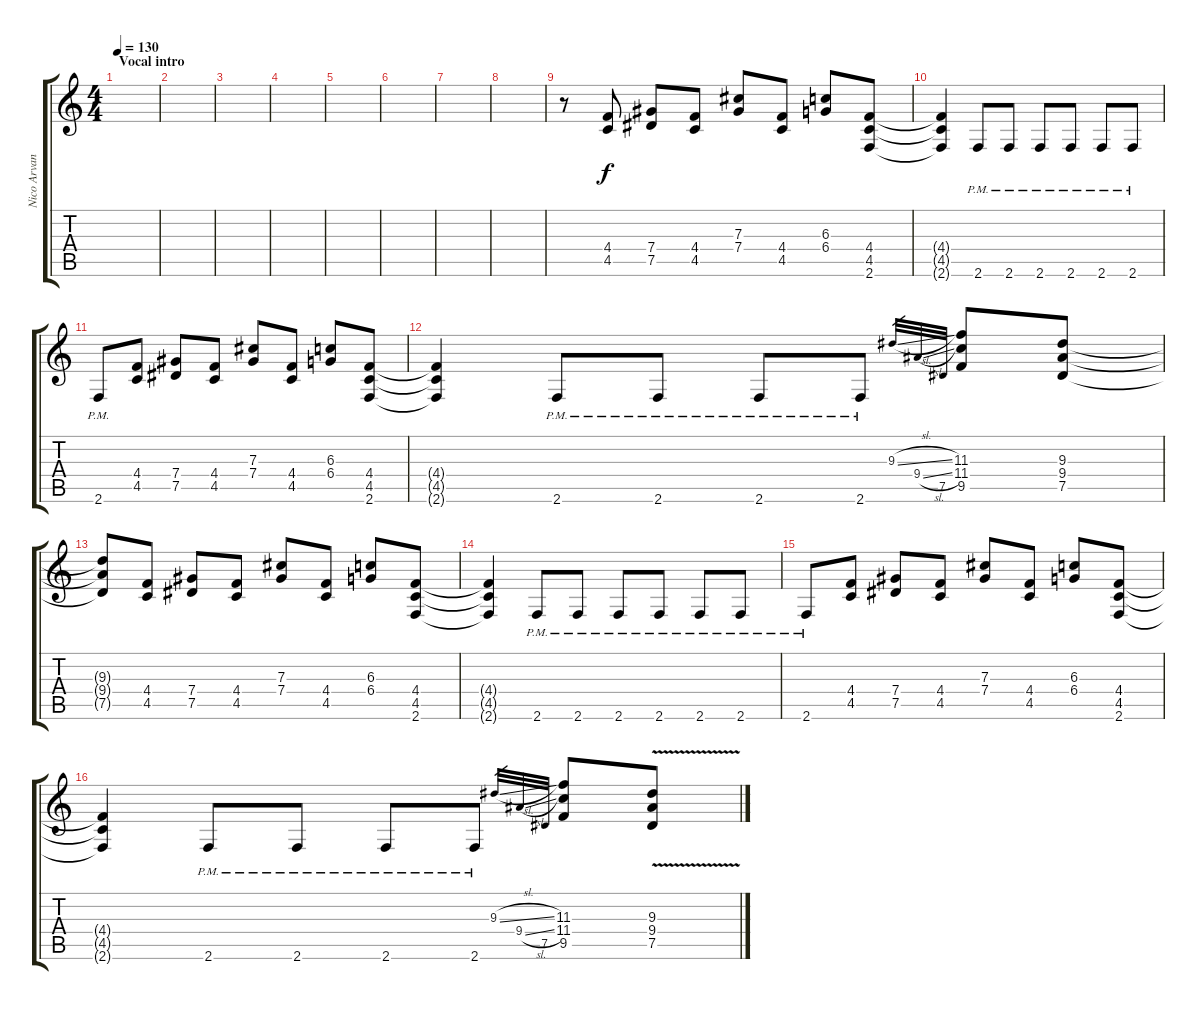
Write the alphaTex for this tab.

\track ("Nico Arvantitis" "Nico Arvan") {instrument distortionguitar}
\staff {score tabs}
\tuning (Eb4 Bb3 Gb3 Db3 Ab2 Eb2) {hide}
\ts (4 4)
\section ("" "Vocal intro")
\tempo 130
\clef g2
\ks c
|
|
|
|
|
|
|
|
r.8 (4.4 4.5).8 (7.4 7.5).8 (4.4 4.5).8 (7.3 7.4).8 (4.4 4.5).8 (6.3 6.4).8 (4.4 4.5 2.6).8 |
(4.4{t} 4.5{t} 2.6{t}).4 2.6{pm}.8 2.6{pm}.8 2.6{pm}.8 2.6{pm}.8 2.6{pm}.8 2.6{pm}.8 |
2.6{pm}.8 (4.4 4.5).8 (7.4 7.5).8 (4.4 4.5).8 (7.3 7.4).8 (4.4 4.5).8 (6.3 6.4).8 (4.4 4.5 2.6).8 |
(4.4{t} 4.5{t} 2.6{t}).4 2.6{pm}.8 2.6{pm}.8 2.6{pm}.8 2.6{pm}.8 9.3{sl}.32{gr} 9.4{sl}.32{gr} 7.5.32{gr} (11.3 11.4 9.5).8 (9.3 9.4 7.5).8 |
(9.3{t} 9.4{t} 7.5{t}).8 (4.4 4.5).8 (7.4 7.5).8 (4.4 4.5).8 (7.3 7.4).8 (4.4 4.5).8 (6.3 6.4).8 (4.4 4.5 2.6).8 |
(4.4{t} 4.5{t} 2.6{t}).4 2.6{pm}.8 2.6{pm}.8 2.6{pm}.8 2.6{pm}.8 2.6{pm}.8 2.6{pm}.8 |
2.6{pm}.8 (4.4 4.5).8 (7.4 7.5).8 (4.4 4.5).8 (7.3 7.4).8 (4.4 4.5).8 (6.3 6.4).8 (4.4 4.5 2.6).8 |
(4.4{t} 4.5{t} 2.6{t}).4 2.6{pm}.8 2.6{pm}.8 2.6{pm}.8 2.6{pm}.8 9.3{sl}.32{gr} 9.4{sl}.32{gr} 7.5.32{gr} (11.3 11.4 9.5).8 (9.3{v} 9.4{v} 7.5{v}).8
